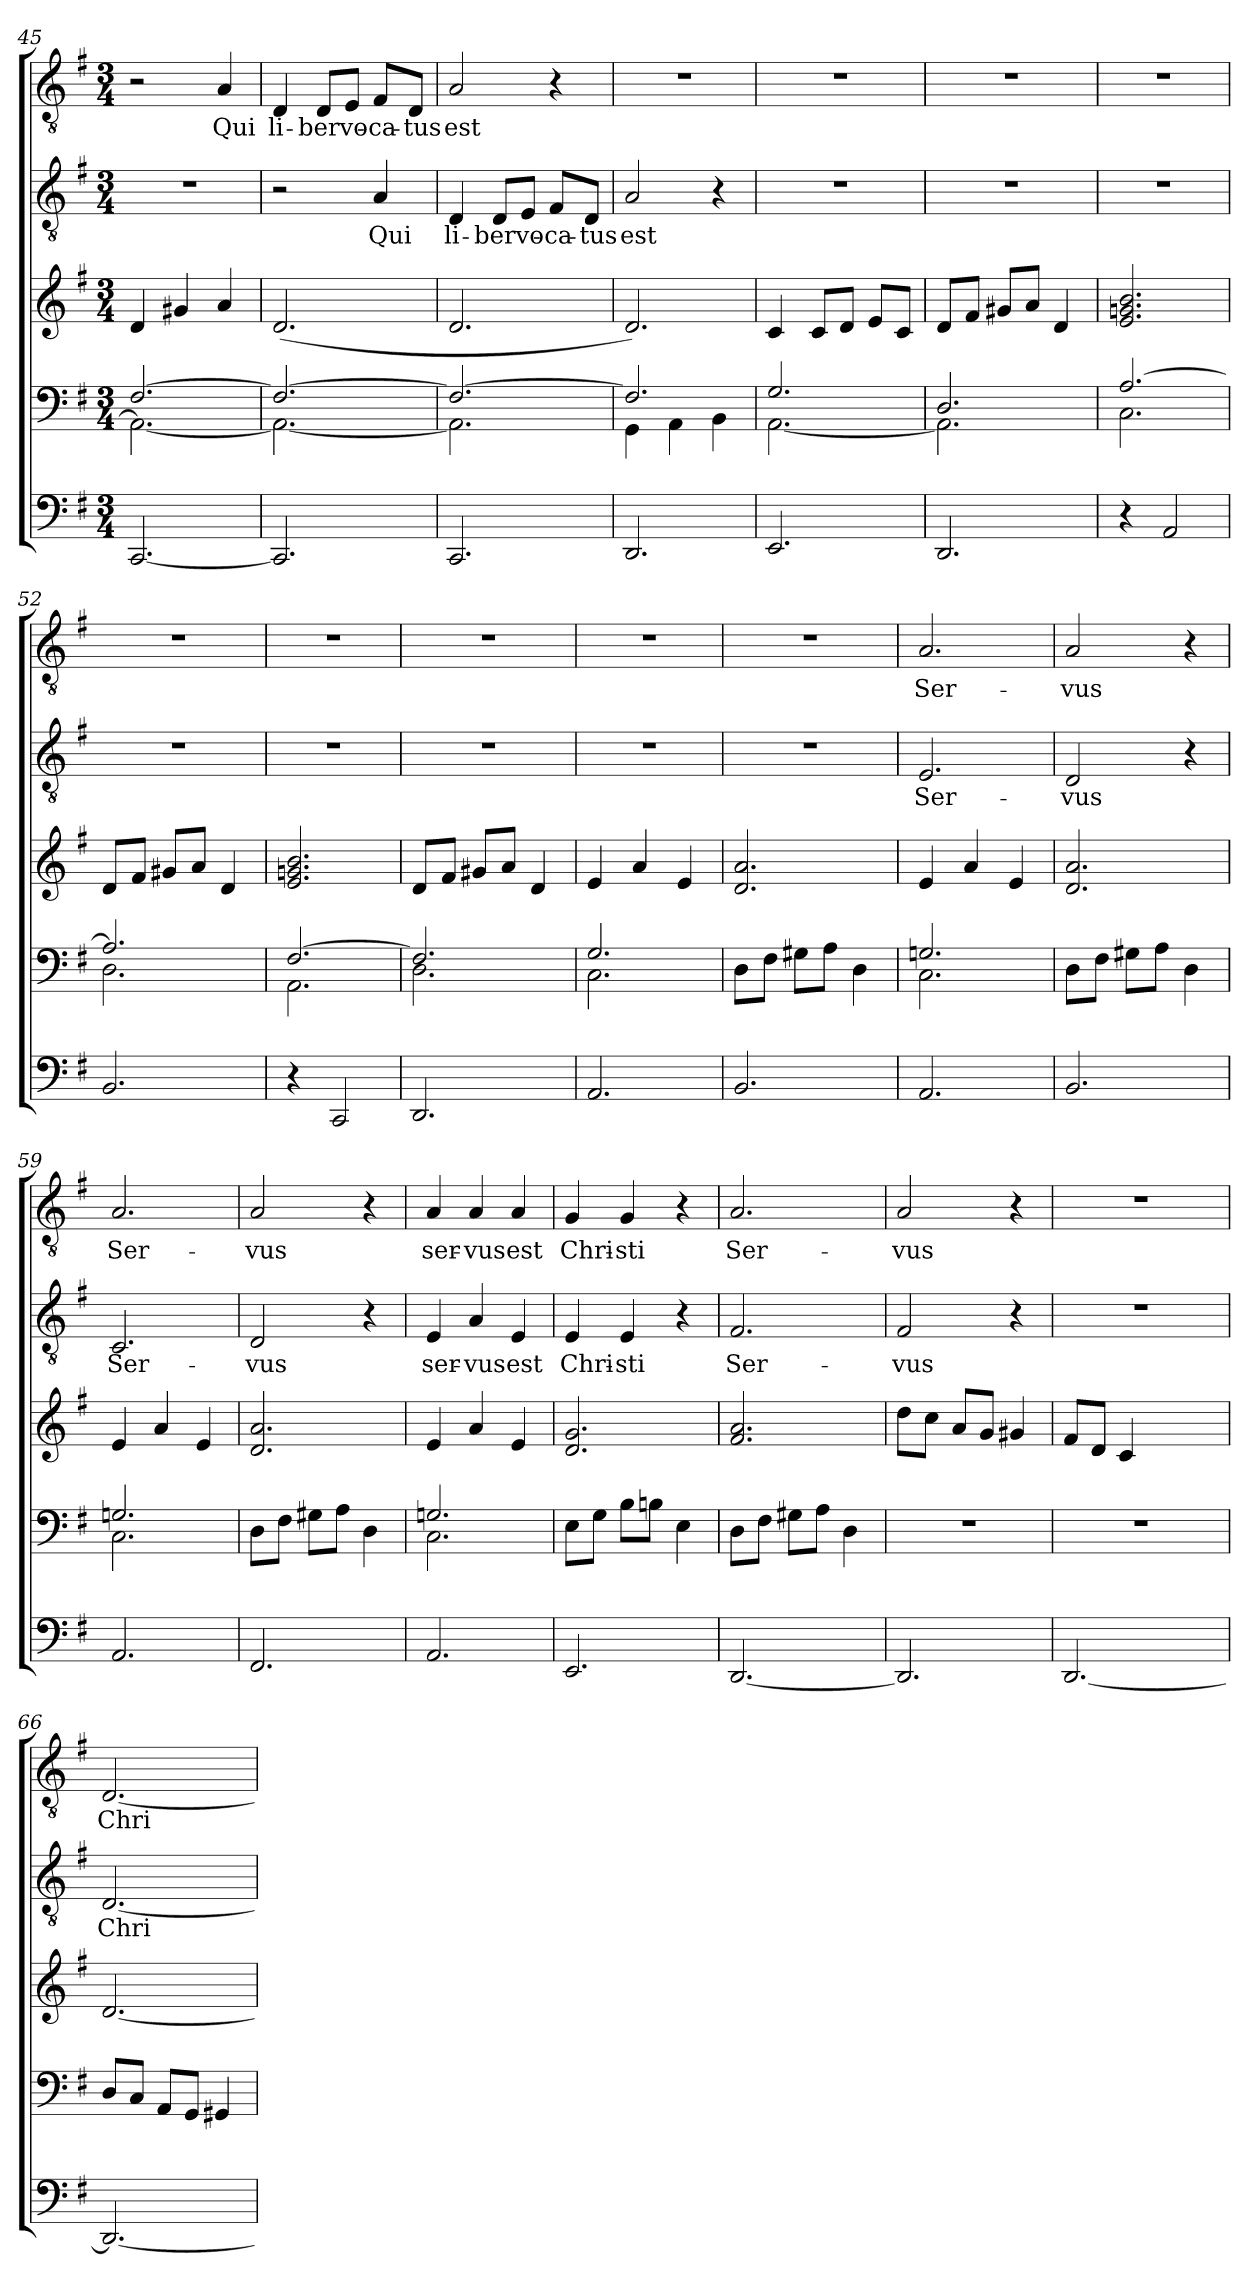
**kern	**kern	**kern	**kern	**text	**kern	**text
*part4	*part3	*part3	*part2	*part2	*part1	*part1
*staff5	*staff4	*staff3	*staff2	*staff2	*staff1	*staff1
*clefF4	*clefF4	*clefG2	*clefGv2	*	*clefGv2	*
*k[f#]	*k[f#]	*k[f#]	*k[f#]	*	*k[f#]	*
*G:	*G:	*G:	*G:	*	*G:	*
*M3/4	*M3/4	*M3/4	*M3/4	*	*M3/4	*
=45	=45	=45	=45	=45	=45	=45
*	*^	*	*	*	*	*
!	!	!	!	!LO:N:vis=1	!	!	!
[<2.CC/	[>2.F#/	2.AA\_	4d/	2.r	.	2r	.
.	.	.	4g#X/	.	.	.	.
!	!	!	!	!	!	!	!LO:LY:b
.	.	.	4a/	.	.	4A/	Qui
=46	=46	=46	=46	=46	=46	=46	=46
!	!	!	!	!	!	!	!LO:LY:b
2.CC/]	2.F#/_	2.AA\_	(<2.d/	2r	.	4D/	li-
!	!	!	!	!	!	!	!LO:LY:b
.	.	.	.	.	.	8D/L	-bervo-
.	.	.	.	.	.	8E/J	.
!	!	!	!	!	!LO:LY:b	!	!LO:LY:b
.	.	.	.	4A/	Qui	8F#/L	-ca-
!	!	!	!	!	!	!	!LO:LY:b
.	.	.	.	.	.	8D/J	-tus
!!LO:PB:g=z
=47	=47	=47	=47	=47	=47	=47	=47
!	!	!	!	!	!LO:LY:b	!	!LO:LY:b
2.CC/	2.F#/_	2.AA\]	2.d/	4D/	li-	2A/	est
!	!	!	!	!	!LO:LY:b	!	!
.	.	.	.	8D/L	-bervo-	.	.
.	.	.	.	8E/J	.	.	.
!	!	!	!	!	!LO:LY:b	!	!
.	.	.	.	8F#/L	-ca-	4r	.
!	!	!	!	!	!LO:LY:b	!	!
.	.	.	.	8D/J	-tus	.	.
=48	=48	=48	=48	=48	=48	=48	=48
!	!	!	!	!	!LO:LY:b	!LO:N:vis=1	!
2.DD/	2.F#/]	4GG\	2.d/)	2A/	est	2.r	.
.	.	4AA\	.	.	.	.	.
.	.	4BB\	.	4r	.	.	.
=49	=49	=49	=49	=49	=49	=49	=49
!	!	!	!	!LO:N:vis=1	!	!LO:N:vis=1	!
2.EE/	2.G/	[<2.AA\	4c/	2.r	.	2.r	.
.	.	.	8c/L	.	.	.	.
.	.	.	8d/J	.	.	.	.
.	.	.	8e/L	.	.	.	.
.	.	.	8c/J	.	.	.	.
=50	=50	=50	=50	=50	=50	=50	=50
!	!	!	!	!LO:N:vis=1	!	!LO:N:vis=1	!
2.DD/	2.D/	2.AA\]	8d/L	2.r	.	2.r	.
.	.	.	8f#/J	.	.	.	.
.	.	.	8g#X/L	.	.	.	.
.	.	.	8a/J	.	.	.	.
.	.	.	4d/	.	.	.	.
=51	=51	=51	=51	=51	=51	=51	=51
!	!	!	!	!LO:N:vis=1	!	!LO:N:vis=1	!
4r	[>2.A/	2.C\	2.e/ 2.gn/ 2.b/	2.r	.	2.r	.
2AA/	.	.	.	.	.	.	.
=52	=52	=52	=52	=52	=52	=52	=52
!	!	!	!	!LO:N:vis=1	!	!LO:N:vis=1	!
2.BB/	2.A/]	2.D\	8d/L	2.r	.	2.r	.
.	.	.	8f#/J	.	.	.	.
.	.	.	8g#X/L	.	.	.	.
.	.	.	8a/J	.	.	.	.
.	.	.	4d/	.	.	.	.
=53	=53	=53	=53	=53	=53	=53	=53
!	!	!	!	!LO:N:vis=1	!	!LO:N:vis=1	!
4r	[>2.F#/	2.AA\	2.e/ 2.gn/ 2.b/	2.r	.	2.r	.
2CC/	.	.	.	.	.	.	.
=54	=54	=54	=54	=54	=54	=54	=54
!	!	!	!	!LO:N:vis=1	!	!LO:N:vis=1	!
2.DD/	2.F#/]	2.D\	8d/L	2.r	.	2.r	.
.	.	.	8f#/J	.	.	.	.
.	.	.	8g#X/L	.	.	.	.
.	.	.	8a/J	.	.	.	.
.	.	.	4d/	.	.	.	.
=55	=55	=55	=55	=55	=55	=55	=55
!	!	!	!	!LO:N:vis=1	!	!LO:N:vis=1	!
2.AA/	2.G/	2.C\	4e/	2.r	.	2.r	.
.	.	.	4a/	.	.	.	.
.	.	.	4e/	.	.	.	.
*	*v	*v	*	*	*	*	*
!!LO:LB:g=z
=56	=56	=56	=56	=56	=56	=56
!	!	!	!LO:N:vis=1	!	!LO:N:vis=1	!
2.BB/	8D\L	2.d/ 2.a/	2.r	.	2.r	.
.	8F#\J	.	.	.	.	.
.	8G#X\L	.	.	.	.	.
.	8A\J	.	.	.	.	.
.	4D\	.	.	.	.	.
=57	=57	=57	=57	=57	=57	=57
*	*^	*	*	*	*	*
!	!	!	!	!	!LO:LY:b	!	!LO:LY:b
2.AA/	2.Gn/	2.C\	4e/	2.E/	Ser-	2.A/	Ser-
.	.	.	4a/	.	.	.	.
.	.	.	4e/	.	.	.	.
*	*v	*v	*	*	*	*	*
=58	=58	=58	=58	=58	=58	=58
!	!	!	!	!LO:LY:b	!	!LO:LY:b
2.BB/	8D\L	2.d/ 2.a/	2D/	-vus	2A/	-vus
.	8F#\J	.	.	.	.	.
.	8G#X\L	.	.	.	.	.
.	8A\J	.	.	.	.	.
.	4D\	.	4r	.	4r	.
=59	=59	=59	=59	=59	=59	=59
*	*^	*	*	*	*	*
!	!	!	!	!	!LO:LY:b	!	!LO:LY:b
2.AA/	2.Gn/	2.C\	4e/	2.C/	Ser-	2.A/	Ser-
.	.	.	4a/	.	.	.	.
.	.	.	4e/	.	.	.	.
*	*v	*v	*	*	*	*	*
=60	=60	=60	=60	=60	=60	=60
!	!	!	!	!LO:LY:b	!	!LO:LY:b
2.FF#/	8D\L	2.d/ 2.a/	2D/	-vus	2A/	-vus
.	8F#\J	.	.	.	.	.
.	8G#X\L	.	.	.	.	.
.	8A\J	.	.	.	.	.
.	4D\	.	4r	.	4r	.
=61	=61	=61	=61	=61	=61	=61
*	*^	*	*	*	*	*
!	!	!	!	!	!LO:LY:b	!	!LO:LY:b
2.AA/	2.Gn/	2.C\	4e/	4E/	ser-	4A/	ser-
!	!	!	!	!	!LO:LY:b	!	!LO:LY:b
.	.	.	4a/	4A/	-vus	4A/	-vus
!	!	!	!	!	!LO:LY:b	!	!LO:LY:b
.	.	.	4e/	4E/	est	4A/	est
*	*v	*v	*	*	*	*	*
=62	=62	=62	=62	=62	=62	=62
!	!	!	!	!LO:LY:b	!	!LO:LY:b
2.EE/	8E\L	2.d/ 2.g/	4E/	Chri-	4G/	Chri-
.	8G\J	.	.	.	.	.
!	!	!	!	!LO:LY:b	!	!LO:LY:b
.	8B\L	.	4E/	-sti	4G/	-sti
.	8Bn\J	.	.	.	.	.
.	4E\	.	4r	.	4r	.
=63	=63	=63	=63	=63	=63	=63
!	!	!	!	!LO:LY:b	!	!LO:LY:b
[<2.DD/	8D\L	2.f#/ 2.a/	2.F#/	Ser-	2.A/	Ser-
.	8F#\J	.	.	.	.	.
.	8G#X\L	.	.	.	.	.
.	8A\J	.	.	.	.	.
.	4D\	.	.	.	.	.
=64	=64	=64	=64	=64	=64	=64
!	!LO:N:vis=1	!	!	!LO:LY:b	!	!LO:LY:b
2.DD/]	2.r	8dd\L	2F#/	-vus	2A/	-vus
.	.	8cc\J	.	.	.	.
.	.	8a/L	.	.	.	.
.	.	8g/J	.	.	.	.
.	.	4g#X/	4r	.	4r	.
!!LO:LB:g=z
=65	=65	=65	=65	=65	=65	=65
!	!LO:N:vis=1	!	!LO:N:vis=1	!	!LO:N:vis=1	!
*	*	*^	*	*	*	*
[<2.DD/	2.r	8f#/L	8ryy	2.r	.	2.r	.
.	.	8d/J	4d/	.	.	.	.
.	.	4c/	.	.	.	.	.
.	.	.	4ryy	.	.	.	.
.	.	4ryy	.	.	.	.	.
.	.	.	8ryy	.	.	.	.
=66	=66	=66	=66	=66	=66	=66	=66
!	!	!	!	!	!LO:LY:b	!	!LO:LY:b
*	*	*v	*v	*	*	*	*
2.DD/_	8D/L	[<2.d/	[<2.D/	Chri-	[<2.D/	Chri-
.	8C/J	.	.	.	.	.
.	8AA/L	.	.	.	.	.
.	8GG/J	.	.	.	.	.
.	4GG#X/	.	.	.	.	.
=	=	=	=	=	=	=
*-	*-	*-	*-	*-	*-	*-
